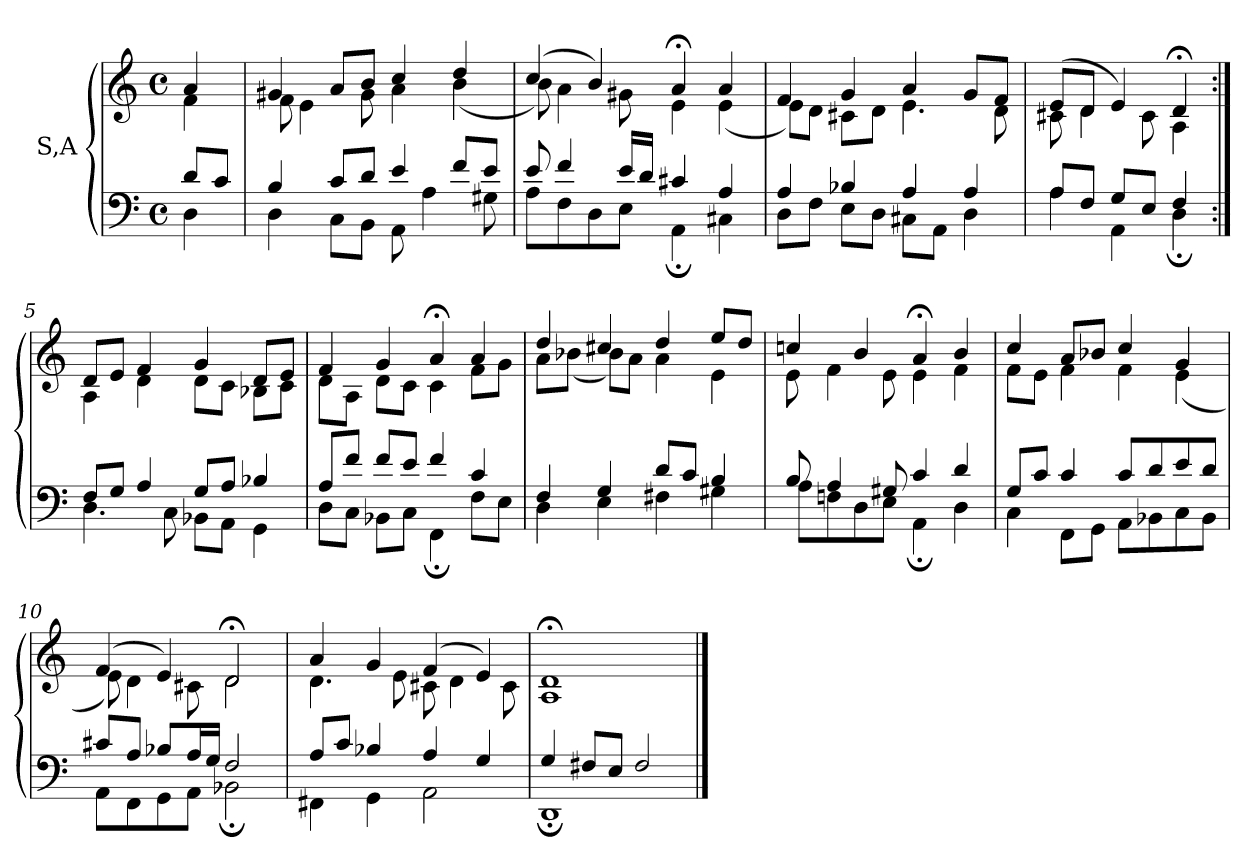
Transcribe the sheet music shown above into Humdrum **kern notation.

**kern	**kern
*part1	*part1
*staff2	*staff1
*I"S,A	*
!!LO:LB:g=z
*clefF4	*clefG2
*k[]	*k[]
*M4/4	*M4/4
*met(c)	*met(c)
=	=
*^	*^
8dL	4D	4a	4f
8cJ	.	.	.
=1	=1	=1	=1
4B	4D	4g#X	8f
.	.	.	4e
8cL	8CL	8aL	.
8dJ	8BBJ	8bJ	8g#
4e	8AA	4cc	4a
.	4A	.	.
8fL	.	4dd	(<4b
8eJ	8G#X	.	.
=2	=2	=2	=2
8e	8AL	(>4cc	8b)
4f	8F	.	4a
.	8D	4b)	.
16eLL	8EJ	.	8g#X
16dJJ	.	.	.
4c#X	4AA;	4a;<	4e
4A	4C#X	4a	(<4e
=3	=3	=3	=3
4A	8DL	4f	8eL)
.	8FJ	.	8dJ
4B-X	8EL	4g	8c#XL
.	8DJ	.	8dJ
4A	8C#XL	4a	4.e
.	8AAJ	.	.
4A	4D	8gL	.
.	.	8fJ	8d
!!LO:PB:g=z	!!
=268	=268	=268	=268
8AL	4A	(>8eL	8c#X
8FJ	.	8dJ	4d
8GL	4AA	4e)	.
8EJ	.	.	8c#
4F	4D;	4d;<	4A
=5:|!	=5:|!	=5:|!	=5:|!
8FL	4.D	8dL	4A
8GJ	.	8eJ	.
4A	.	4f	4d
.	8C	.	.
8GL	8BB-XL	4g	8dL
8AJ	8AAJ	.	8cJ
4B-X	4GG	8dL	8B-XL
.	.	8eJ	8cJ
=6	=6	=6	=6
8AL	8DL	4f	8dL
8fJ	8CJ	.	8AJ
8fL	8BB-XL	4g	8dL
8eJ	8CJ	.	8cJ
4f	4FF;	4a;<	4c
4c	8FL	4a	8fL
.	8EJ	.	8gJ
!!LO:LB:g=z	!!
=7	=7	=7	=7
4F	4D	4dd	8aL
.	.	.	(<8b-XJ
4G	4E	4cc#X	8b-L)
.	.	.	8aJ
8dL	4F#X	4dd	4a
8cJ	.	.	.
4B	4G#X	8eeL	4e
.	.	8ddJ	.
=8	=8	=8	=8
8B	8AL	4ccn	8e
4A	8Fn	.	4f
.	8D	4b	.
8G#X	8EJ	.	8e
4c	4AA;	4a;<	4e
4d	4D	4b	4f
=9	=9	=9	=9
8GL	4C	4cc	8fL
8cJ	.	.	8eJ
4c	8FFL	8aL	4f
.	8GGJ	8b-XJ	.
8cL	8AAL	4cc	4f
8d	8BB-X	.	.
8e	8C	4g	(<4e
8dJ	8BB-J	.	.
!!LO:LB:g=z	!!
=10	=10	=10	=10
8c#XL	8AAL	(>4f	8e)
8AJ	8FF	.	4d
8B-XL	8GG	4e)	.
16AL	8AAJ	.	8c#X
16GJJ	.	.	.
2F	2BB-X;	2d;<	2d
=11	=11	=11	=11
8AL	4FF#X	4a	4.d
8cJ	.	.	.
4B-X	4GG	4g	.
.	.	.	8e
4A	2AA	(>4f	8c#X
.	.	.	4d
4G	.	4e)	.
.	.	.	8c#
=12	=12	=12	=12
4G	1DD;	1d;<	1A
8F#XL	.	.	.
8EJ	.	.	.
2F#	.	.	.
*v	*v	*	*
*	*v	*v
==	==
*-	*-
